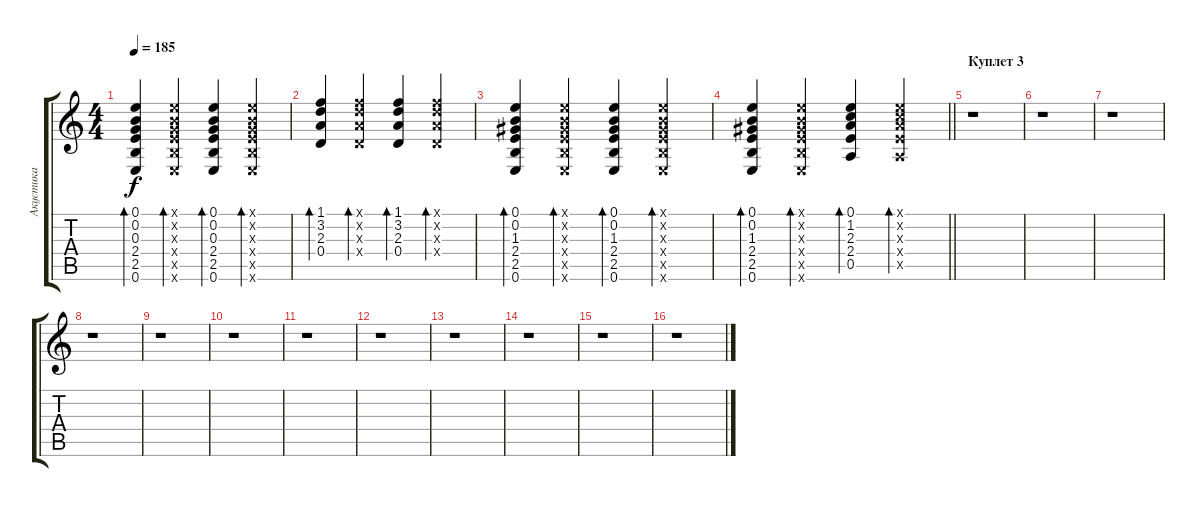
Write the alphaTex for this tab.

\track ("Акустика" "Акустика") {instrument acousticguitarsteel}
\staff {score tabs}
\tuning (E4 B3 G3 D3 A2 E2) {hide}
\ts (4 4)
\tempo 185
\clef g2
\ks c
(0.1 0.2 0.3 2.4 2.5 0.6).4{bd 60 dy f} (0.1{x} 0.2{x} 0.3{x} 2.4{x} 2.5{x} 0.6{x}).4{bd 60} (0.1 0.2 0.3 2.4 2.5 0.6).4{bd 60} (0.1{x} 0.2{x} 0.3{x} 2.4{x} 2.5{x} 0.6{x}).4{bd 60} |
(1.1 3.2 2.3 0.4).4{bd 60} (1.1{x} 3.2{x} 2.3{x} 0.4{x}).4{bd 60} (1.1 3.2 2.3 0.4).4{bd 60} (1.1{x} 3.2{x} 2.3{x} 0.4{x}).4{bd 60} |
(0.1 0.2 1.3 2.4 2.5 0.6).4{bd 60} (0.1{x} 0.2{x} 1.3{x} 2.4{x} 2.5{x} 0.6{x}).4{bd 60} (0.1 0.2 1.3 2.4 2.5 0.6).4{bd 60} (0.1{x} 0.2{x} 1.3{x} 2.4{x} 2.5{x} 0.6{x}).4{bd 60} |
\barLineRight lightlight
(0.1 0.2 1.3 2.4 2.5 0.6).4{bd 60} (0.1{x} 0.2{x} 1.3{x} 2.4{x} 2.5{x} 0.6{x}).4{bd 60} (0.1 1.2 2.3 2.4 0.5).4{bd 60} (0.1{x} 1.2{x} 2.3{x} 2.4{x} 0.5{x}).4{bd 60} |
\section ("" "Куплет 3")
r.1 |
r.1 |
r.1 |
r.1 |
r.1 |
r.1 |
r.1 |
r.1 |
r.1 |
r.1 |
r.1 |
r.1
